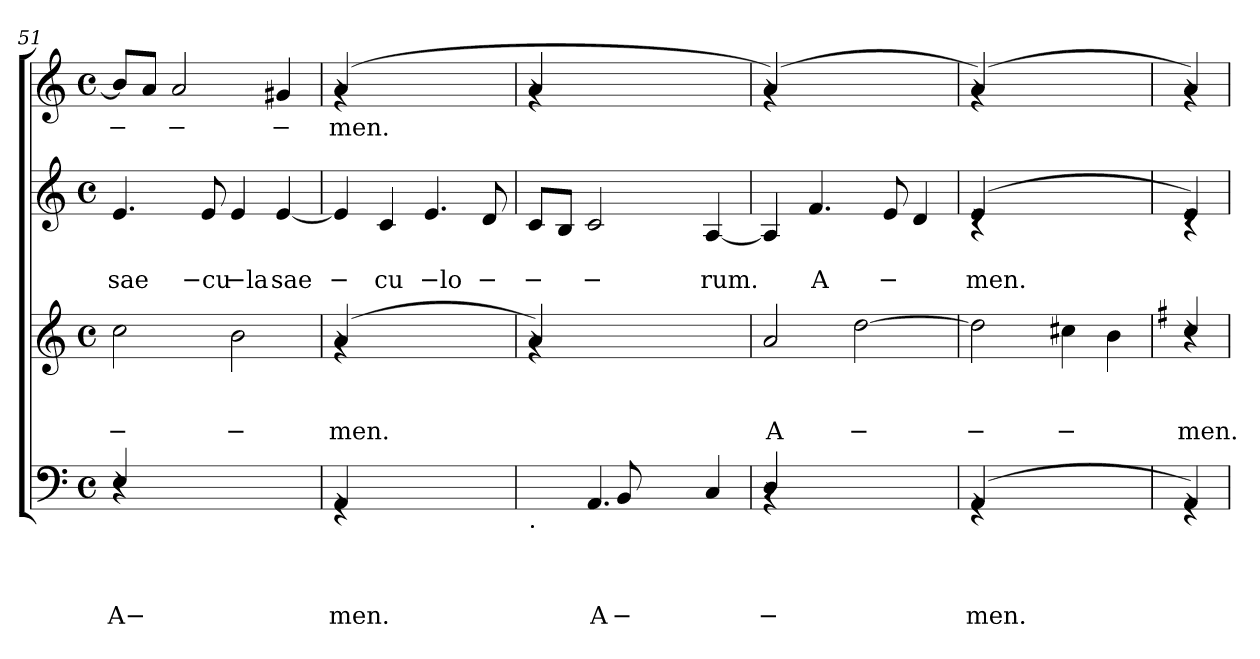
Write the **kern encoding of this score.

**kern	**text	**text	**text	**text	**kern	**text	**text	**text	**kern	**text	**text	**kern	**text
*part4	*part4	*part4	*part4	*part4	*part3	*part3	*part3	*part3	*part2	*part2	*part2	*part1	*part1
*staff4	*staff4	*staff4	*staff4	*staff4	*staff3	*staff3	*staff3	*staff3	*staff2	*staff2	*staff2	*staff1	*staff1
*clefF4	*	*	*	*	*clefG2	*	*	*	*clefG2	*	*	*clefG2	*
*k[]	*	*	*	*	*k[]	*	*	*	*k[]	*	*	*k[]	*
*C:	*	*	*	*	*C:	*	*	*	*C:	*	*	*C:	*
*M4/4	*	*	*	*	*M4/4	*	*	*	*M4/4	*	*	*M4/4	*
*met(c)	*	*	*	*	*met(c)	*	*	*	*met(c)	*	*	*met(c)	*
=51	=51	=51	=51	=51	=51	=51	=51	=51	=51	=51	=51	=51	=51
!LO:N:head=solid	!	!	!	!LO:LY:b	!	!	!	!LO:LY:b	!	!	!LO:LY:b	!	!LO:LY:b
*^	*	*	*	*	*	*	*	*	*	*	*	*	*
4E/	4rC	.	.	.	A−	2cc\	.	.	−	4.e/	.	sae	8b/L]	−
.	.	.	.	.	.	.	.	.	.	.	.	.	8a/J	.
!	!	!	!	!	!	!	!	!	!	!	!	!	!	!LO:LY:b
2.ryy	2.ryy	.	.	.	.	.	.	.	.	.	.	.	2a/	−
!	!	!	!	!	!	!	!	!	!	!	!	!LO:LY:b:rj	!	!
.	.	.	.	.	.	.	.	.	.	8e/	.	−cu	.	.
!	!	!	!	!	!	!	!	!	!LO:LY:b	!	!	!LO:LY:b:rj	!	!
.	.	.	.	.	.	2b\	.	.	−	4e/	.	−la	.	.
!	!	!	!	!	!	!	!	!	!	!	!	!LO:LY:b	!	!LO:LY:b
.	.	.	.	.	.	.	.	.	.	[<4e/	.	sae	4g#X/	−
=52	=52	=52	=52	=52	=52	=52	=52	=52	=52	=52	=52	=52	=52	=52
!LO:N:head=solid	!	!	!	!	!LO:LY:b	!LO:N:head=solid	!	!	!LO:LY:b	!	!	!LO:LY:b	!LO:N:head=solid	!LO:LY:b
*	*	*	*	*	*	*^	*	*	*	*	*	*	*^	*
4AA/	4rFF	.	.	.	men.	(<4a/	4rf	.	.	men.	4e/]	.	−	(<4a/	4rf	men.
!	!	!	!	!	!	!	!	!	!	!	!	!	!LO:LY:b	!	!	!
2.ryy	2.ryy	.	.	.	.	2.ryy	2.ryy	.	.	.	4c/	.	cu	2.ryy	2.ryy	.
!	!	!	!	!	!	!	!	!	!	!	!	!	!LO:LY:b:rj	!	!	!
.	.	.	.	.	.	.	.	.	.	.	4.e/	.	−lo	.	.	.
!	!	!	!	!	!	!	!	!	!	!	!	!	!LO:LY:b	!	!	!
.	.	.	.	.	.	.	.	.	.	.	8d/	.	−	.	.	.
!!LO:LB:g=z	!!
=53	=53	=53	=53	=53	=53	=53	=53	=53	=53	=53	=53	=53	=53	=53	=53	=53
!LO:TX:b:t=.	!	!	!	!	!	!	!	!	!	!	!	!	!	!	!	!
!	!	!	!	!	!	!LO:N:head=solid	!	!	!	!	!	!	!LO:LY:b	!LO:N:head=solid	!	!
4ryy	4.ryy	.	.	.	.	4a/)	4rf	.	.	.	8c/L	.	−	4a/	4rf	.
.	.	.	.	.	.	.	.	.	.	.	8B/J	.	.	.	.	.
!	!	!	!	!	!LO:LY:b	!	!	!	!	!	!	!	!LO:LY:b	!	!	!
4.AA/	.	.	.	.	A	2.ryy	2.ryy	.	.	.	2c/	.	−	2.ryy	2.ryy	.
!	!	!	!	!	!LO:LY:b	!	!	!	!	!	!	!	!	!	!	!
.	8BB/	.	.	.	−	.	.	.	.	.	.	.	.	.	.	.
.	4ryy	.	.	.	.	.	.	.	.	.	.	.	.	.	.	.
4.ryy	.	.	.	.	.	.	.	.	.	.	.	.	.	.	.	.
!	!	!	!	!	!	!	!	!	!	!	!	!	!LO:LY:b	!	!	!
.	4C/	.	.	.	.	.	.	.	.	.	[<4A/	.	rum.	.	.	.
*	*	*	*	*	*	*v	*v	*	*	*	*	*	*	*	*	*
=54	=54	=54	=54	=54	=54	=54	=54	=54	=54	=54	=54	=54	=54	=54	=54
!LO:N:head=solid	!	!	!	!	!LO:LY:b	!	!	!	!LO:LY:b	!	!	!	!LO:N:head=solid	!	!
4D/	4rBB	.	.	.	−	2a/	.	.	A	4A/]	.	.	(<4a/)	4rf	.
!	!	!	!	!	!	!	!	!	!	!	!	!LO:LY:b	!	!	!
2.ryy	2.ryy	.	.	.	.	.	.	.	.	4.f/	.	A	2.ryy	2.ryy	.
!	!	!	!	!	!	!	!	!	!LO:LY:b	!	!	!	!	!	!
.	.	.	.	.	.	[>2dd\	.	.	−	.	.	.	.	.	.
!	!	!	!	!	!	!	!	!	!	!	!	!LO:LY:b	!	!	!
.	.	.	.	.	.	.	.	.	.	8e/	.	−	.	.	.
.	.	.	.	.	.	.	.	.	.	4d/	.	.	.	.	.
=55	=55	=55	=55	=55	=55	=55	=55	=55	=55	=55	=55	=55	=55	=55	=55
!LO:N:head=solid	!	!	!	!	!LO:LY:b	!	!	!	!LO:LY:b	!LO:N:head=solid	!	!LO:LY:b	!LO:N:head=solid	!	!
*	*	*	*	*	*	*	*	*	*	*^	*	*	*	*	*
(<4AA/	4rFF	.	.	.	men.	2dd\]	.	.	−	(<4e/	4rc	.	men.	(<4a/)	4rf	.
2.ryy	2.ryy	.	.	.	.	.	.	.	.	2.ryy	2.ryy	.	.	2.ryy	2.ryy	.
!	!	!	!	!	!	!	!	!	!LO:LY:b	!	!	!	!	!	!	!
.	.	.	.	.	.	4cc#X\	.	.	−	.	.	.	.	.	.	.
.	.	.	.	.	.	4b\	.	.	.	.	.	.	.	.	.	.
=56	=56	=56	=56	=56	=56	=56	=56	=56	=56	=56	=56	=56	=56	=56	=56	=56
*	*	*	*	*	*	*k[f#]	*	*	*	*	*	*	*	*	*	*
*	*	*	*	*	*	*G:	*	*	*	*	*	*	*	*	*	*
!LO:N:head=solid	!	!	!	!	!	!LO:N:head=solid	!	!	!LO:LY:b	!LO:N:head=solid	!	!	!	!LO:N:head=solid	!	!
*	*	*	*	*	*	*^	*	*	*	*	*	*	*	*	*	*
4AA/)	4rFF	.	.	.	.	4cc/	4ra	.	.	men.	4e/)	4rc	.	.	4a/)	4rf	.
*v	*v	*	*	*	*	*	*	*	*	*	*v	*v	*	*	*v	*v	*
*	*	*	*	*	*v	*v	*	*	*	*	*	*	*	*
=	=	=	=	=	=	=	=	=	=	=	=	=	=
*-	*-	*-	*-	*-	*-	*-	*-	*-	*-	*-	*-	*-	*-
